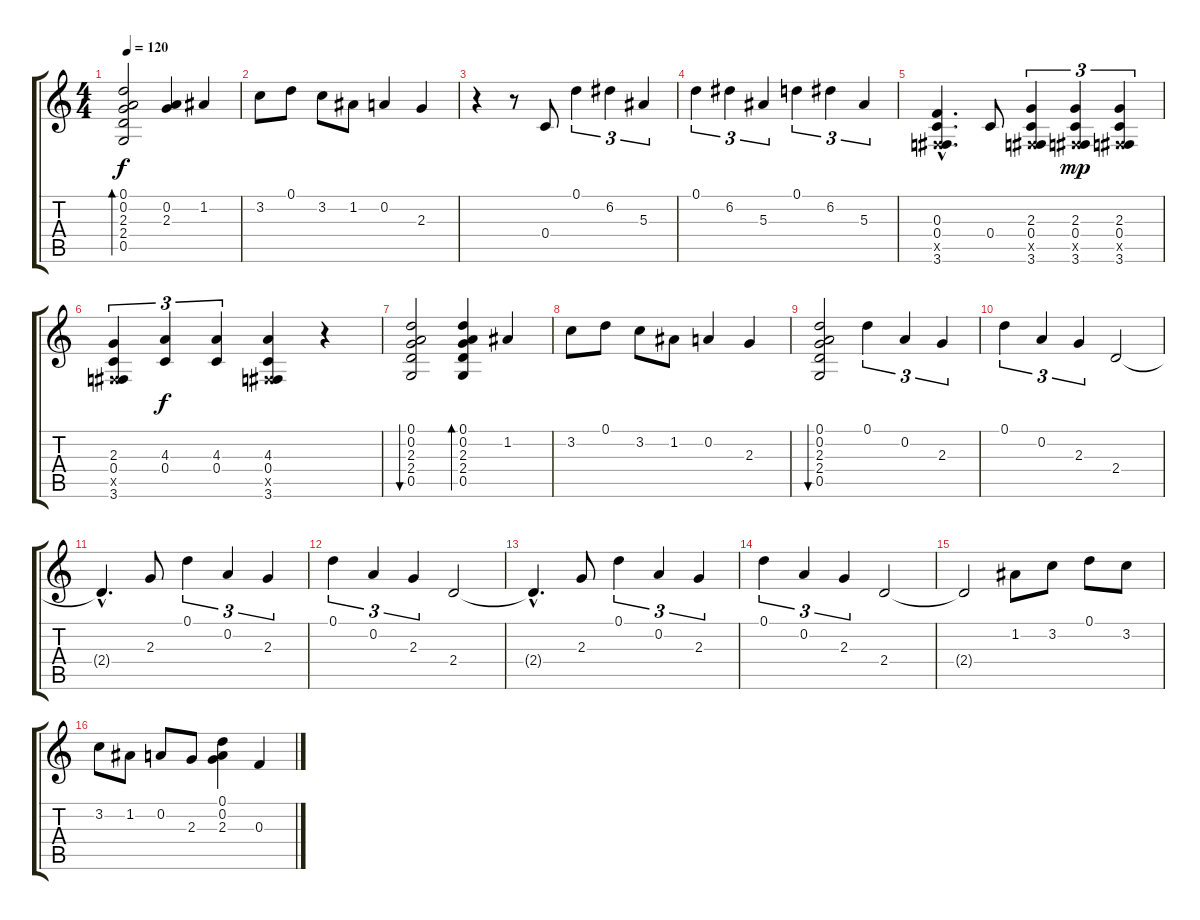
\track "" {instrument acousticguitarsteel}
\staff {score tabs}
\tuning (D4 A3 F3 C3 G2 D2) {hide}
\ts (4 4)
\tempo 120
\clef g2
\ks c
(0.1 0.2 2.3 2.4 0.5).2{bd 120 dy f} (0.2 2.3).4 1.2.4 |
3.2.8 0.1.8 3.2.8 1.2.8 0.2.4 2.3.4 |
r.4 r.8 0.4.8 0.1.4{tu (3 2)} 6.2.4{tu (3 2)} 5.3.4{tu (3 2)} |
0.1.4{tu (3 2)} 6.2.4{tu (3 2)} 5.3.4{tu (3 2)} 0.1.4{tu (3 2)} 6.2.4{tu (3 2)} 5.3.4{tu (3 2)} |
(0.3{hac} 0.4{hac} -1.5{hac x} 3.6{hac}).4{d} 0.4.8 (2.3 0.4 -1.5{x} 3.6).4{tu (3 2)} (2.3 0.4 -1.5{x} 3.6).4{tu (3 2) dy mp} (2.3 0.4 -1.5{x} 3.6).4{tu (3 2)} |
(2.3 0.4 -1.5{x} 3.6).4{tu (3 2)} (4.3 0.4).4{tu (3 2) dy f} (4.3 0.4).4{tu (3 2)} (4.3 0.4 -1.5{x} 3.6).4 r.4 |
(0.1 0.2 2.3 2.4 0.5).2{bu 120} (0.1 0.2 2.3 2.4 0.5).4{bd 120} 1.2.4 |
3.2.8 0.1.8 3.2.8 1.2.8 0.2.4 2.3.4 |
(0.1 0.2 2.3 2.4 0.5).2{bu 120} 0.1.4{tu (3 2)} 0.2.4{tu (3 2)} 2.3.4{tu (3 2)} |
0.1.4{tu (3 2)} 0.2.4{tu (3 2)} 2.3.4{tu (3 2)} 2.4.2 |
2.4{hac t}.4{d} 2.3.8 0.1.4{tu (3 2)} 0.2.4{tu (3 2)} 2.3.4{tu (3 2)} |
0.1.4{tu (3 2)} 0.2.4{tu (3 2)} 2.3.4{tu (3 2)} 2.4.2 |
2.4{hac t}.4{d} 2.3.8 0.1.4{tu (3 2)} 0.2.4{tu (3 2)} 2.3.4{tu (3 2)} |
0.1.4{tu (3 2)} 0.2.4{tu (3 2)} 2.3.4{tu (3 2)} 2.4.2 |
2.4{t}.2 1.2.8 3.2.8 0.1.8 3.2.8 |
3.2.8 1.2.8 0.2.8 2.3.8 (0.1 0.2 2.3).4 0.3.4
